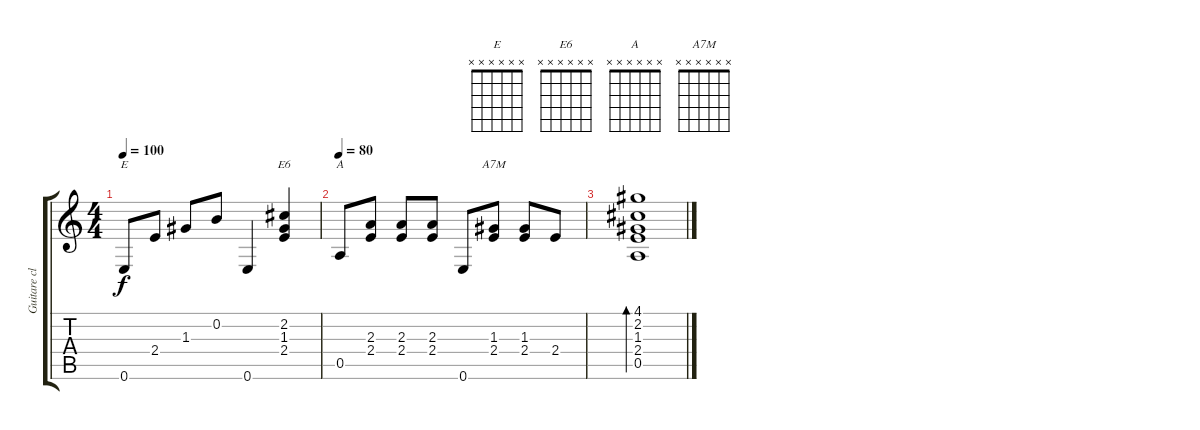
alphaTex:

\track ("Guitare classique" "Guitare cl") {instrument acousticguitarnylon}
\staff {score tabs}
\tuning (E4 B3 G3 D3 A2 E2) {hide}
\chord ("E" x x x x x x) {firstfret 0}
\chord ("E6" x x x x x x) {firstfret 0}
\chord ("A" x x x x x x) {firstfret 0}
\chord ("A7M" x x x x x x) {firstfret 0}
\ts (4 4)
\tempo 100
\clef g2
\ks c
0.6.8{ch "E" dy f} 2.4.8 1.3.8 0.2.8 0.6.4 (2.2 1.3 2.4).4{ch "E6"} |
\tempo 80
0.5.8{ch "A"} (2.3 2.4).8 (2.3 2.4).8 (2.3 2.4).8 0.6.8 (1.3 2.4).8{ch "A7M"} (1.3 2.4).8 2.4.8 |
(4.1 2.2 1.3 2.4 0.5).1{bd 240}
